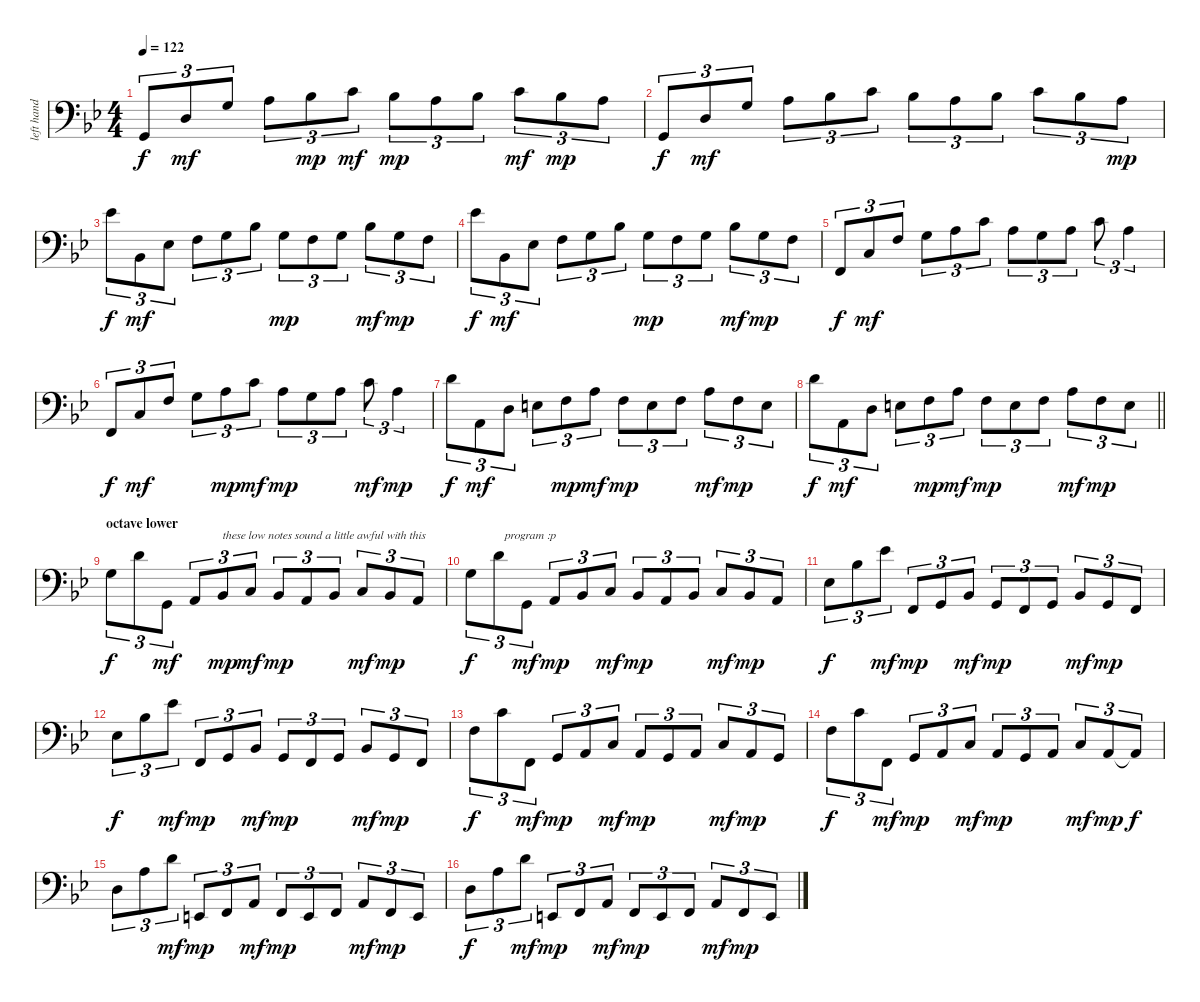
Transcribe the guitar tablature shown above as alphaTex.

\track ("left hand" "left hand") {instrument brightacousticpiano}
\staff {score}
\tuning (E4 B3 G3 D3 A2 E2 B-1) {hide}
\ts (4 4)
\tempo 122
\clef f4
\ks gminor
3.6.8{tu (3 2) dy f} 0.4.8{tu (3 2) dy mf} 0.3.8{tu (3 2)} 2.3.8{tu (3 2)} 3.3.8{tu (3 2) dy mp} 1.2.8{tu (3 2) dy mf} 3.3.8{tu (3 2) dy mp} 2.3.8{tu (3 2)} 3.3.8{tu (3 2)} 1.2.8{tu (3 2) dy mf} 3.3.8{tu (3 2) dy mp} 2.3.8{tu (3 2)} |
3.6.8{tu (3 2) dy f} 0.4.8{tu (3 2) dy mf} 0.3.8{tu (3 2)} 2.3.8{tu (3 2)} 3.3.8{tu (3 2)} 1.2.8{tu (3 2)} 3.3.8{tu (3 2)} 2.3.8{tu (3 2)} 3.3.8{tu (3 2)} 1.2.8{tu (3 2)} 3.3.8{tu (3 2)} 2.3.8{tu (3 2) dy mp} |
28.7.8{tu (3 2) dy f} 1.5.8{tu (3 2) dy mf} 1.4.8{tu (3 2)} 3.4.8{tu (3 2)} 0.3.8{tu (3 2)} 3.3.8{tu (3 2)} 0.3.8{tu (3 2) dy mp} 3.4.8{tu (3 2)} 0.3.8{tu (3 2)} 3.3.8{tu (3 2) dy mf} 0.3.8{tu (3 2) dy mp} 3.4.8{tu (3 2)} |
28.7.8{tu (3 2) dy f} 1.5.8{tu (3 2) dy mf} 1.4.8{tu (3 2)} 3.4.8{tu (3 2)} 0.3.8{tu (3 2)} 3.3.8{tu (3 2)} 0.3.8{tu (3 2) dy mp} 3.4.8{tu (3 2)} 0.3.8{tu (3 2)} 3.3.8{tu (3 2) dy mf} 0.3.8{tu (3 2) dy mp} 3.4.8{tu (3 2)} |
1.6.8{tu (3 2) dy f} 3.5.8{tu (3 2) dy mf} 3.4.8{tu (3 2)} 0.3.8{tu (3 2)} 2.3.8{tu (3 2)} 1.2.8{tu (3 2)} 2.3.8{tu (3 2)} 0.3.8{tu (3 2)} 2.3.8{tu (3 2)} 1.2.8{tu (3 2)} 2.3.4{tu (3 2)} |
1.6.8{tu (3 2) dy f} 3.5.8{tu (3 2) dy mf} 3.4.8{tu (3 2)} 0.3.8{tu (3 2)} 2.3.8{tu (3 2) dy mp} 1.2.8{tu (3 2) dy mf} 2.3.8{tu (3 2) dy mp} 0.3.8{tu (3 2)} 2.3.8{tu (3 2)} 1.2.8{tu (3 2) dy mf} 2.3.4{tu (3 2) dy mp} |
27.7.8{tu (3 2) dy f} 0.5.8{tu (3 2) dy mf} 0.4.8{tu (3 2)} 2.4.8{tu (3 2)} 3.4.8{tu (3 2) dy mp} 2.3.8{tu (3 2) dy mf} 3.4.8{tu (3 2) dy mp} 2.4.8{tu (3 2)} 3.4.8{tu (3 2)} 2.3.8{tu (3 2) dy mf} 3.4.8{tu (3 2) dy mp} 2.4.8{tu (3 2)} |
\barLineRight lightlight
27.7.8{tu (3 2) dy f} 0.5.8{tu (3 2) dy mf} 0.4.8{tu (3 2)} 2.4.8{tu (3 2)} 3.4.8{tu (3 2) dy mp} 2.3.8{tu (3 2) dy mf} 3.4.8{tu (3 2) dy mp} 2.4.8{tu (3 2)} 3.4.8{tu (3 2)} 2.3.8{tu (3 2) dy mf} 3.4.8{tu (3 2) dy mp} 2.4.8{tu (3 2)} |
\section ("" "octave lower")
20.7.8{tu (3 2) dy f} 27.7.8{tu (3 2)} 3.6.8{tu (3 2) dy mf} 0.5.8{tu (3 2)} 1.5.8{tu (3 2) txt "these low notes sound a little awful with this" dy mp} 3.5.8{tu (3 2) dy mf} 1.5.8{tu (3 2) dy mp} 0.5.8{tu (3 2)} 1.5.8{tu (3 2)} 3.5.8{tu (3 2) dy mf} 1.5.8{tu (3 2) dy mp} 0.5.8{tu (3 2)} |
20.7.8{tu (3 2) dy f} 27.7.8{tu (3 2) txt "  program :p"} 3.6.8{tu (3 2) dy mf} 0.5.8{tu (3 2) dy mp} 1.5.8{tu (3 2)} 3.5.8{tu (3 2) dy mf} 1.5.8{tu (3 2) dy mp} 0.5.8{tu (3 2)} 1.5.8{tu (3 2)} 3.5.8{tu (3 2) dy mf} 1.5.8{tu (3 2) dy mp} 0.5.8{tu (3 2)} |
16.7.8{tu (3 2) dy f} 23.7.8{tu (3 2)} 28.7.8{tu (3 2) dy mf} 1.6.8{tu (3 2) dy mp} 3.6.8{tu (3 2)} 1.5.8{tu (3 2) dy mf} 3.6.8{tu (3 2) dy mp} 1.6.8{tu (3 2)} 3.6.8{tu (3 2)} 1.5.8{tu (3 2) dy mf} 3.6.8{tu (3 2) dy mp} 1.6.8{tu (3 2)} |
16.7.8{tu (3 2) dy f} 23.7.8{tu (3 2)} 28.7.8{tu (3 2) dy mf} 1.6.8{tu (3 2) dy mp} 3.6.8{tu (3 2)} 1.5.8{tu (3 2) dy mf} 3.6.8{tu (3 2) dy mp} 1.6.8{tu (3 2)} 3.6.8{tu (3 2)} 1.5.8{tu (3 2) dy mf} 3.6.8{tu (3 2) dy mp} 1.6.8{tu (3 2)} |
18.7.8{tu (3 2) dy f} 25.7.8{tu (3 2)} 1.6.8{tu (3 2) dy mf} 3.6.8{tu (3 2) dy mp} 0.5.8{tu (3 2)} 3.5.8{tu (3 2) dy mf} 0.5.8{tu (3 2) dy mp} 3.6.8{tu (3 2)} 0.5.8{tu (3 2)} 3.5.8{tu (3 2) dy mf} 0.5.8{tu (3 2) dy mp} 3.6.8{tu (3 2)} |
18.7.8{tu (3 2) dy f} 25.7.8{tu (3 2)} 1.6.8{tu (3 2) dy mf} 3.6.8{tu (3 2) dy mp} 0.5.8{tu (3 2)} 3.5.8{tu (3 2) dy mf} 0.5.8{tu (3 2) dy mp} 3.6.8{tu (3 2)} 0.5.8{tu (3 2)} 3.5.8{tu (3 2) dy mf} 0.5.8{tu (3 2) dy mp} 0.5{t}.8{tu (3 2) dy f} |
15.7.8{tu (3 2)} 22.7.8{tu (3 2)} 27.7.8{tu (3 2) dy mf} 0.6.8{tu (3 2) dy mp} 1.6.8{tu (3 2)} 0.5.8{tu (3 2) dy mf} 1.6.8{tu (3 2) dy mp} 0.6.8{tu (3 2)} 1.6.8{tu (3 2)} 0.5.8{tu (3 2) dy mf} 1.6.8{tu (3 2) dy mp} 0.6.8{tu (3 2)} |
15.7.8{tu (3 2) dy f} 22.7.8{tu (3 2)} 27.7.8{tu (3 2) dy mf} 0.6.8{tu (3 2) dy mp} 1.6.8{tu (3 2)} 0.5.8{tu (3 2) dy mf} 1.6.8{tu (3 2) dy mp} 0.6.8{tu (3 2)} 1.6.8{tu (3 2)} 0.5.8{tu (3 2) dy mf} 1.6.8{tu (3 2) dy mp} 0.6.8{tu (3 2)}
